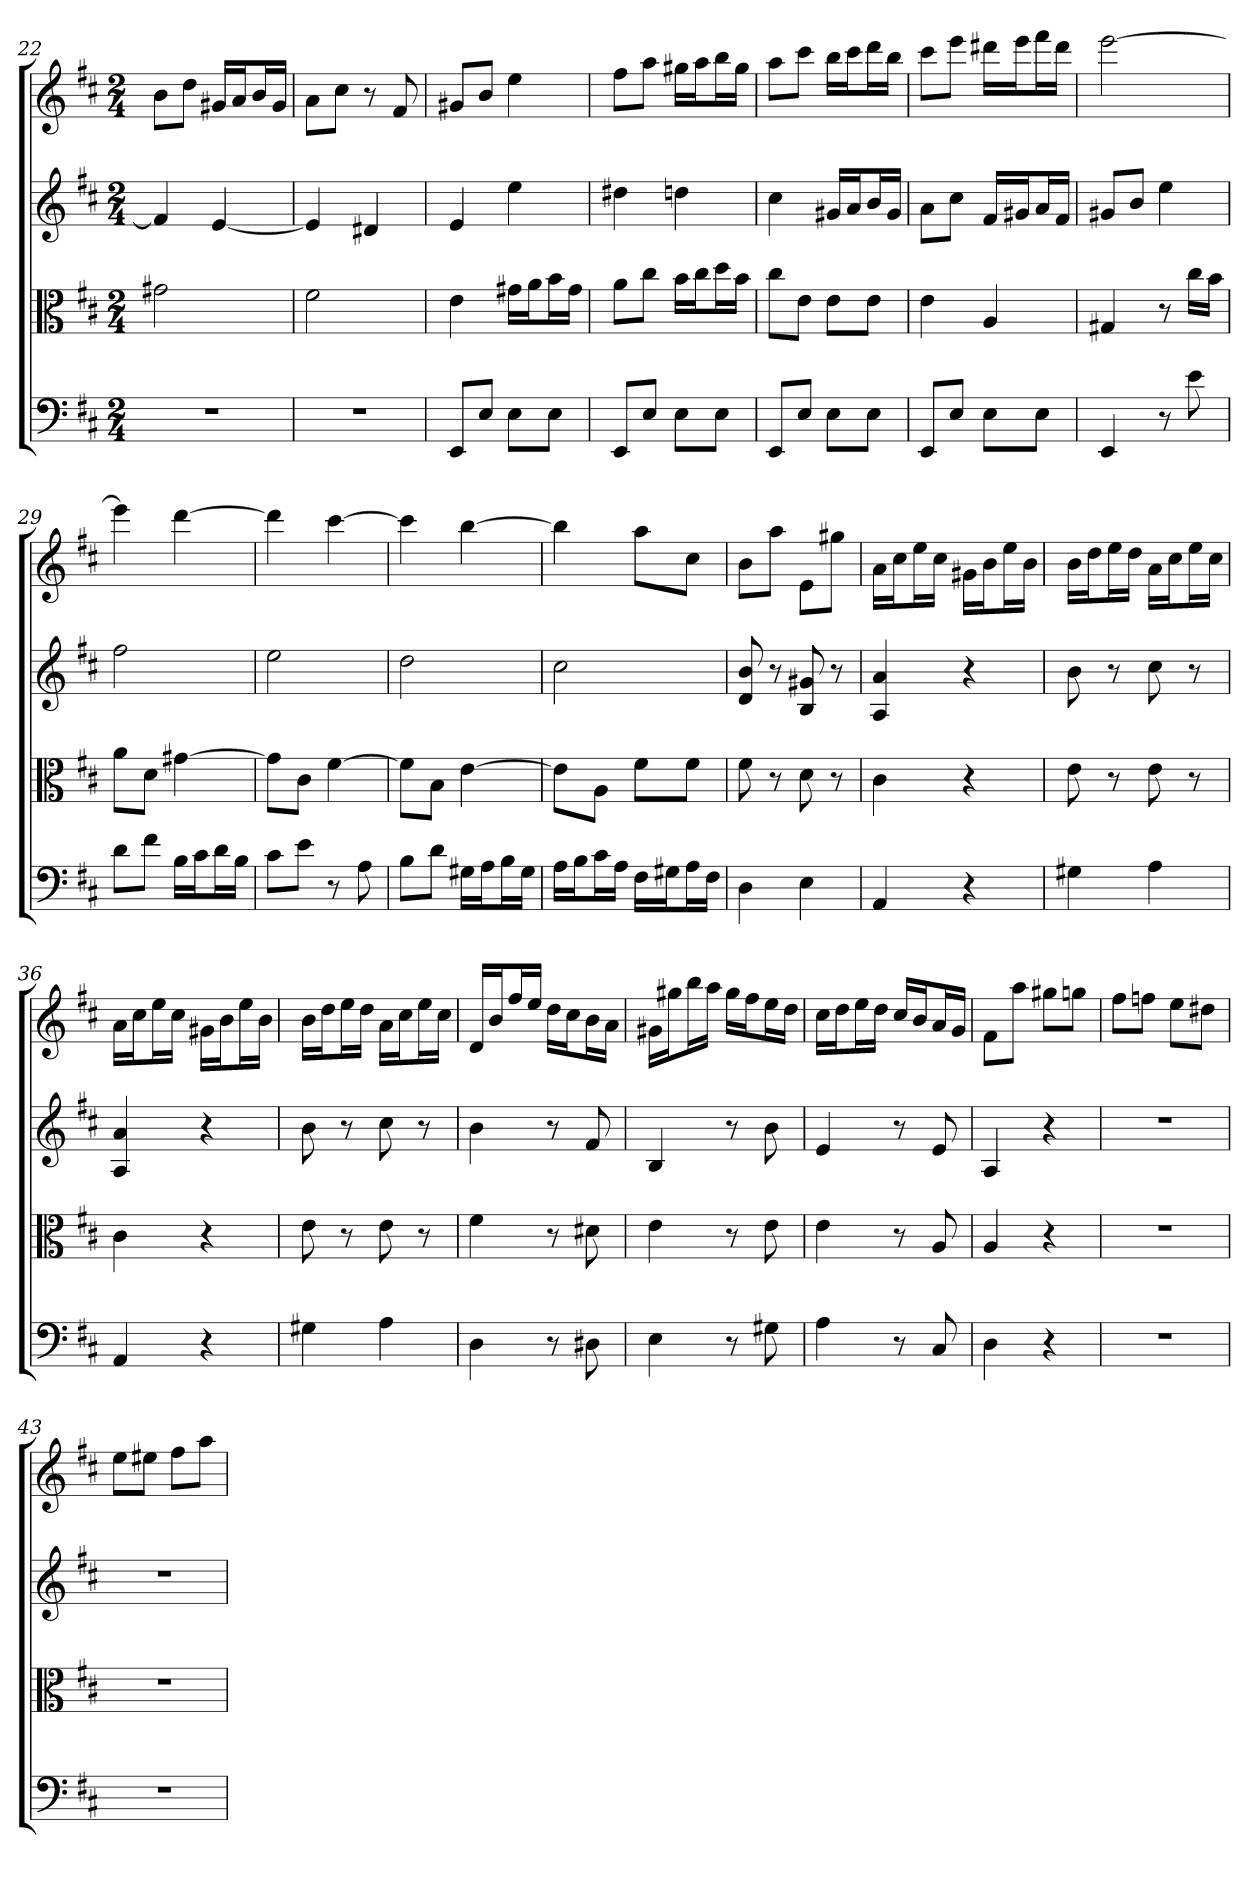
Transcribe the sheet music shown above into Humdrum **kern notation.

**kern	**kern	**kern	**kern
*part4	*part3	*part2	*part1
*staff4	*staff3	*staff2	*staff1
*clefF4	*clefC3	*	*
*k[f#c#]	*k[f#c#]	*k[f#c#]	*k[f#c#]
*D:	*D:	*D:	*D:
*M2/4	*M2/4	*M2/4	*M2/4
=22	=22	=22	=22
2r	2g#X	4f#]	8bL
.	.	.	8ddJ
.	.	[4e	16g#XLL
.	.	.	16aJ
.	.	.	16bL
.	.	.	16g#JJ
=23	=23	=23	=23
2r	2f#	4e]	8aL
.	.	.	8cc#J
.	.	4d#X	8r
.	.	.	8f#
=24	=24	=24	=24
8EE/L	4e	4e	8g#XL
8E/J	.	.	8bJ
8E\L	16g#X\LL	4ee	4ee
.	16a\J	.	.
8E\J	16b\L	.	.
.	16g#\JJ	.	.
=25	=25	=25	=25
8EE/L	8a\L	4dd#X	8ff#L
8E/J	8cc#\J	.	8aaJ
8E\L	16b\LL	4ddn	16gg#XLL
.	16cc#\J	.	16aaJ
8E\J	16dd\L	.	16bbL
.	16b\JJ	.	16gg#JJ
=26	=26	=26	=26
8EE/L	8cc#\L	4cc#	8aaL
8E/J	8e\J	.	8ccc#J
8E\L	8e\L	16g#XLL	16bbLL
.	.	16aJ	16ccc#J
8E\J	8e\J	16bL	16dddL
.	.	16g#JJ	16bbJJ
=27	=27	=27	=27
8EE/L	4e	8aL	8ccc#L
8E/J	.	8cc#J	8eeeJ
8E\L	4A	16f#LL	16ddd#XLL
.	.	16g#XJ	16eeeJ
8E\J	.	16aL	16fff#L
.	.	16f#JJ	16ddd#JJ
=28	=28	=28	=28
4EE	4G#X	8g#XL	[2eee
.	.	8bJ	.
8r	8r	4ee	.
8e	16cc#\LL	.	.
.	16b\JJ	.	.
=29	=29	=29	=29
8d\L	8a\L	2ff#	4eee]
8f#\J	8d\J	.	.
16B\LL	[4g#X	.	[4ddd
16c#\J	.	.	.
16d\L	.	.	.
16B\JJ	.	.	.
=30	=30	=30	=30
8c#\L	8g#\L]	2ee	4ddd]
8e\J	8c#\J	.	.
8r	[4f#	.	[4ccc#
8A	.	.	.
=31	=31	=31	=31
8B\L	8f#\L]	2dd	4ccc#]
8d\J	8B\J	.	.
16G#X\LL	[4e	.	[4bb
16A\J	.	.	.
16B\L	.	.	.
16G#\JJ	.	.	.
=32	=32	=32	=32
16A\LL	8e\L]	2cc#	4bb]
16B\J	.	.	.
16c#\L	8A\J	.	.
16A\JJ	.	.	.
16F#\LL	8f#\L	.	8aaL
16G#X\J	.	.	.
16A\L	8f#\J	.	8cc#J
16F#\JJ	.	.	.
=33	=33	=33	=33
4D	8f#	8d 8b	8bL
.	8r	8r	8aaJ
4E	8d	8B 8g#X	8eL
.	8r	8r	8gg#XJ
=34	=34	=34	=34
4AA	4c#	4A 4a	16aLL
.	.	.	16cc#J
.	.	.	16eeL
.	.	.	16cc#JJ
4r	4r	4r	16g#XLL
.	.	.	16bJ
.	.	.	16eeL
.	.	.	16bJJ
=35	=35	=35	=35
4G#X	8e	8b	16bLL
.	.	.	16ddJ
.	8r	8r	16eeL
.	.	.	16ddJJ
4A	8e	8cc#	16aLL
.	.	.	16cc#J
.	8r	8r	16eeL
.	.	.	16cc#JJ
=36	=36	=36	=36
4AA	4c#	4A 4a	16aLL
.	.	.	16cc#J
.	.	.	16eeL
.	.	.	16cc#JJ
4r	4r	4r	16g#XLL
.	.	.	16bJ
.	.	.	16eeL
.	.	.	16bJJ
=37	=37	=37	=37
4G#X	8e	8b	16bLL
.	.	.	16ddJ
.	8r	8r	16eeL
.	.	.	16ddJJ
4A	8e	8cc#	16aLL
.	.	.	16cc#J
.	8r	8r	16eeL
.	.	.	16cc#JJ
=38	=38	=38	=38
4D	4f#	4b	16dLL
.	.	.	16bJ
.	.	.	16ff#L
.	.	.	16eeJJ
8r	8r	8r	16ddLL
.	.	.	16cc#J
8D#X	8d#X	8f#	16bL
.	.	.	16aJJ
=39	=39	=39	=39
4E	4e	4B	16g#XLL
.	.	.	16gg#XJ
.	.	.	16bbL
.	.	.	16aaJJ
8r	8r	8r	16gg#LL
.	.	.	16ff#J
8G#X	8e	8b	16eeL
.	.	.	16ddJJ
=40	=40	=40	=40
4A	4e	4e	16cc#LL
.	.	.	16ddJ
.	.	.	16eeL
.	.	.	16ddJJ
8r	8r	8r	16cc#LL
.	.	.	16bJ
8C#	8A	8e	16aL
.	.	.	16gJJ
=41	=41	=41	=41
4D	4A	4A	8f#L
.	.	.	8aaJ
4r	4r	4r	8gg#XL
.	.	.	8ggnJ
=42	=42	=42	=42
2r	2r	2r	8ff#L
.	.	.	8ffnJ
.	.	.	8eeL
.	.	.	8dd#XJ
=43	=43	=43	=43
2r	2r	2r	8eeL
.	.	.	8ee#XJ
.	.	.	8ff#L
.	.	.	8aaJ
=	=	=	=
*-	*-	*-	*-
